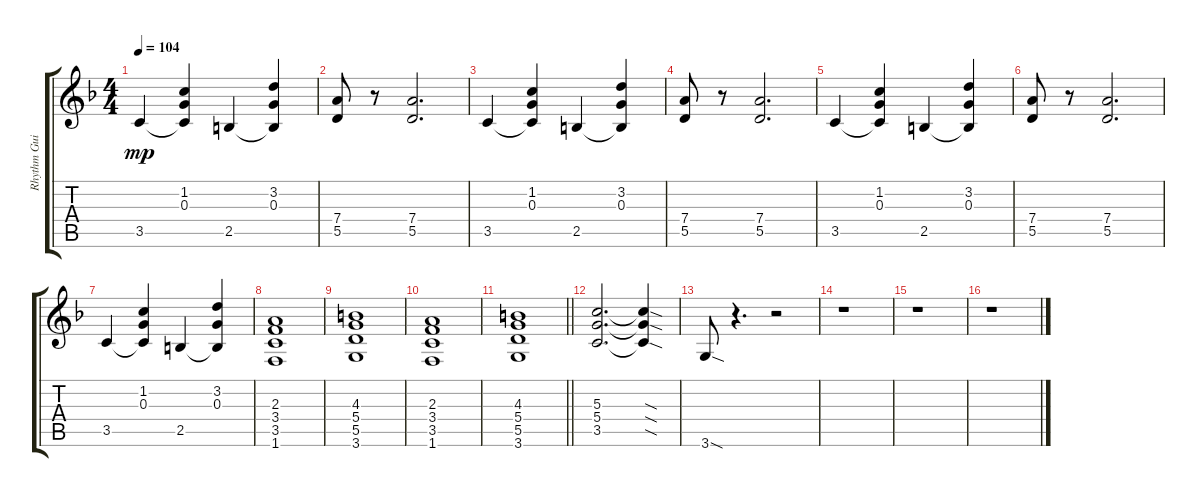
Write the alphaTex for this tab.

\track ("Rhythm Guitar II" "Rhythm Gui") {instrument overdrivenguitar}
\staff {score tabs}
\tuning (E4 B3 G3 D3 A2 E2) {hide}
\ts (4 4)
\tempo 104
\clef g2
\ks f
3.5.4{dy mp} (1.2 0.3 3.5{t}).4 2.5.4 (3.2 0.3 2.5{t}).4 |
(7.4 5.5).8 r.8 (7.4 5.5).2{d} |
3.5.4 (1.2 0.3 3.5{t}).4 2.5.4 (3.2 0.3 2.5{t}).4 |
(7.4 5.5).8 r.8 (7.4 5.5).2{d} |
3.5.4 (1.2 0.3 3.5{t}).4 2.5.4 (3.2 0.3 2.5{t}).4 |
(7.4 5.5).8 r.8 (7.4 5.5).2{d} |
3.5.4 (1.2 0.3 3.5{t}).4 2.5.4 (3.2 0.3 2.5{t}).4 |
(2.3 3.4 3.5 1.6).1 |
(4.3 5.4 5.5 3.6).1 |
(2.3 3.4 3.5 1.6).1 |
\barLineRight lightlight
(4.3 5.4 5.5 3.6).1 |
(5.3 5.4 3.5).2{d} (5.3{sod t} 5.4{sod t} 3.5{sod t}).4 |
3.6{sod}.8 r.4{d} r.2 |
r.1 |
r.1 |
r.1
